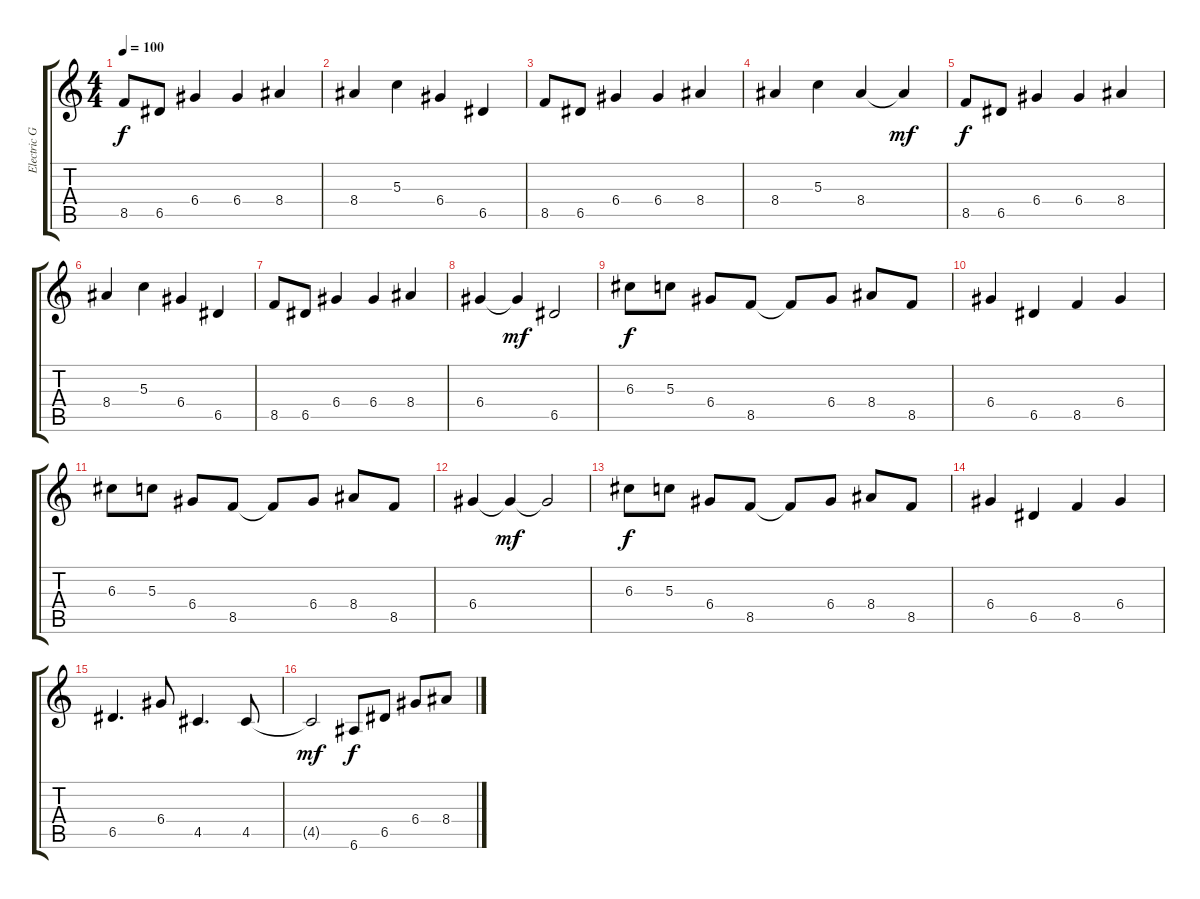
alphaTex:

\track ("Electric Guitar" "Electric G") {instrument electricguitarclean}
\staff {score tabs}
\tuning (E4 B3 G3 D3 A2 E2) {hide}
\ts (4 4)
\tempo 100
\clef g2
\ks c
8.5.8{dy f} 6.5.8 6.4.4 6.4.4 8.4.4 |
8.4.4 5.3.4 6.4.4 6.5.4 |
8.5.8 6.5.8 6.4.4 6.4.4 8.4.4 |
8.4.4 5.3.4 8.4.4 8.4{t}.4{dy mf} |
8.5.8{dy f} 6.5.8 6.4.4 6.4.4 8.4.4 |
8.4.4 5.3.4 6.4.4 6.5.4 |
8.5.8 6.5.8 6.4.4 6.4.4 8.4.4 |
6.4.4 6.4{t}.4{dy mf} 6.5.2 |
6.3.8{dy f} 5.3.8 6.4.8 8.5.8 8.5{t}.8 6.4.8 8.4.8 8.5.8 |
6.4.4 6.5.4 8.5.4 6.4.4 |
6.3.8 5.3.8 6.4.8 8.5.8 8.5{t}.8 6.4.8 8.4.8 8.5.8 |
6.4.4 6.4{t}.4{dy mf} 6.4{t}.2 |
6.3.8{dy f} 5.3.8 6.4.8 8.5.8 8.5{t}.8 6.4.8 8.4.8 8.5.8 |
6.4.4 6.5.4 8.5.4 6.4.4 |
6.5.4{d} 6.4.8 4.5.4{d} 4.5.8 |
4.5{t}.2{dy mf} 6.6.8{dy f} 6.5.8 6.4.8 8.4.8
